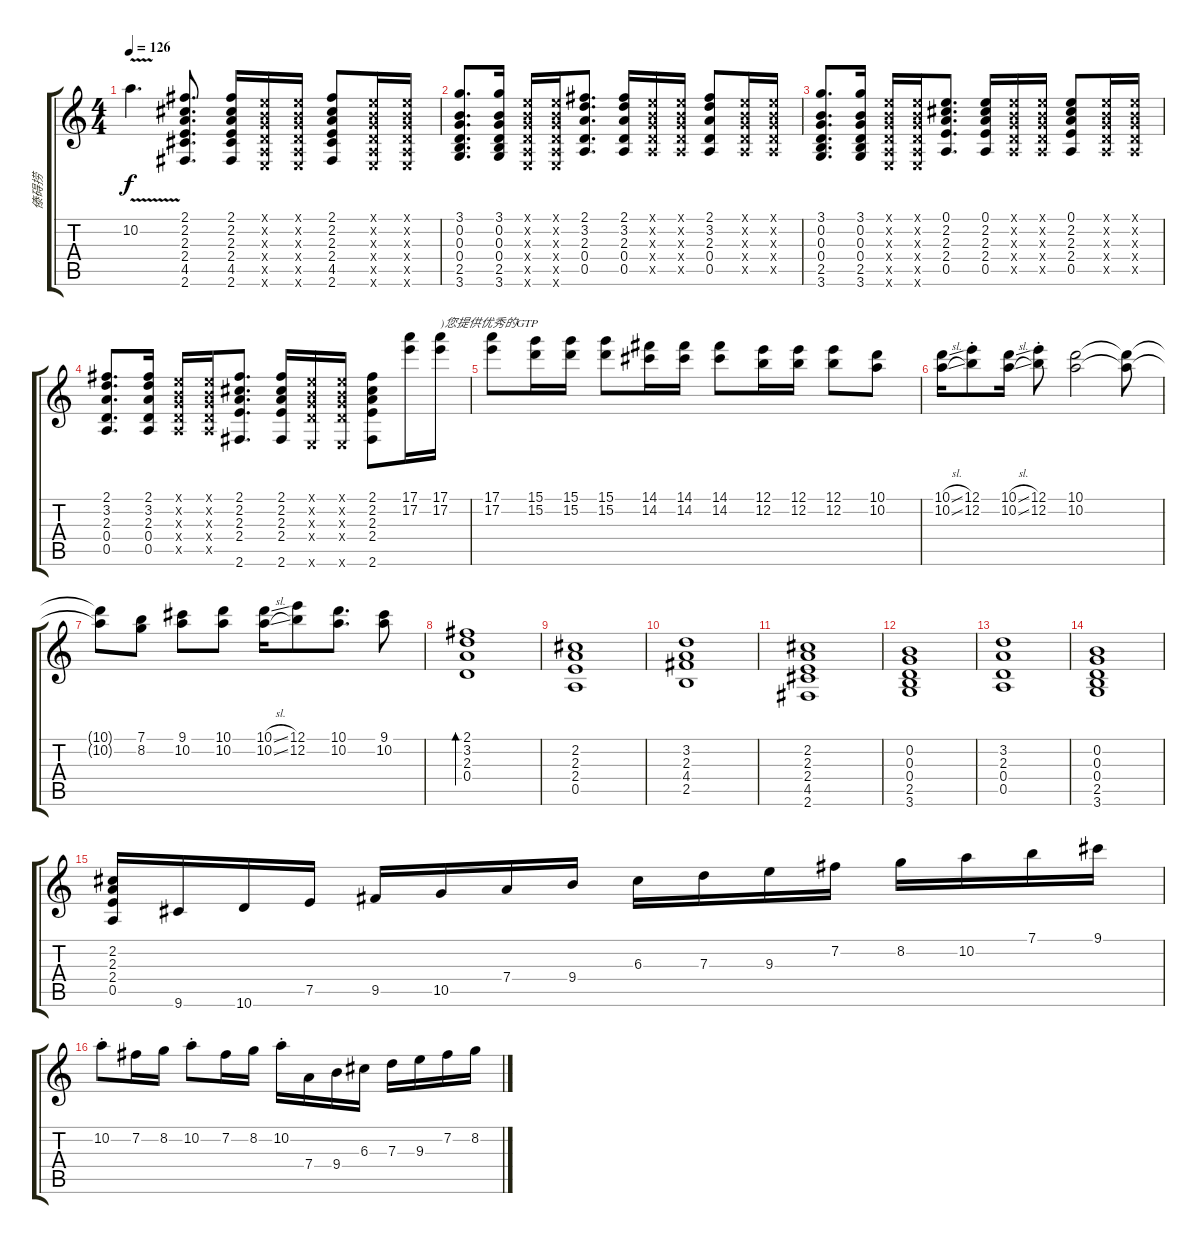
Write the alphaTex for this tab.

\track ("傣碍捞" "傣碍捞") {instrument acousticguitarsteel}
\staff {score tabs}
\tuning (E4 B3 G3 D3 A2 E2) {hide}
\ts (4 4)
\tempo 126
\clef g2
\ks c
10.2{v}.4{d dy f} (2.1 2.2 2.3 2.4 4.5 2.6).8{d} (2.1 2.2 2.3 2.4 4.5 2.6).16 (0.1{x} 0.2{x} 0.3{x} 0.4{x} 0.5{x} 0.6{x}).16 (0.1{x} 0.2{x} 0.3{x} 0.4{x} 0.5{x} 0.6{x}).16 (2.1 2.2 2.3 2.4 4.5 2.6).8 (0.1{x} 0.2{x} 0.3{x} 0.4{x} 0.5{x} 0.6{x}).16 (0.1{x} 0.2{x} 0.3{x} 0.4{x} 0.5{x} 0.6{x}).16 |
(3.1 0.2 0.3 0.4 2.5 3.6).8{d} (3.1 0.2 0.3 0.4 2.5 3.6).16 (0.1{x} 0.2{x} 0.3{x} 0.4{x} 0.5{x} 0.6{x}).16 (0.1{x} 0.2{x} 0.3{x} 0.4{x} 0.5{x} 0.6{x}).16 (2.1 3.2 2.3 0.4 0.5).8{d} (2.1 3.2 2.3 0.4 0.5).16 (0.1{x} 0.2{x} 0.3{x} 0.4{x} 0.5{x}).16 (0.1{x} 0.2{x} 0.3{x} 0.4{x} 0.5{x}).16 (2.1 3.2 2.3 0.4 0.5).8 (0.1{x} 0.2{x} 0.3{x} 0.4{x} 0.5{x}).16 (0.1{x} 0.2{x} 0.3{x} 0.4{x} 0.5{x}).16 |
(3.1 0.2 0.3 0.4 2.5 3.6).8{d} (3.1 0.2 0.3 0.4 2.5 3.6).16 (0.1{x} 0.2{x} 0.3{x} 0.4{x} 0.5{x} 0.6{x}).16 (0.1{x} 0.2{x} 0.3{x} 0.4{x} 0.5{x} 0.6{x}).16 (0.1 2.2 2.3 2.4 0.5).8{d} (0.1 2.2 2.3 2.4 0.5).16 (0.1{x} 0.2{x} 0.3{x} 0.4{x} 0.5{x}).16 (0.1{x} 0.2{x} 0.3{x} 0.4{x} 0.5{x}).16 (0.1 2.2 2.3 2.4 0.5).8 (0.1{x} 0.2{x} 0.3{x} 0.4{x} 0.5{x}).16 (0.1{x} 0.2{x} 0.3{x} 0.4{x} 0.5{x}).16 |
(2.1 3.2 2.3 0.4 0.5).8{d} (2.1 3.2 2.3 0.4 0.5).16 (0.1{x} 0.2{x} 0.3{x} 0.4{x} 0.5{x}).16 (0.1{x} 0.2{x} 0.3{x} 0.4{x} 0.5{x}).16 (2.1 2.2 2.3 2.4 2.6).8{d} (2.1 2.2 2.3 2.4 2.6).16 (0.1{x} 0.2{x} 0.3{x} 0.4{x} 0.6{x}).16 (0.1{x} 0.2{x} 0.3{x} 0.4{x} 0.6{x}).16 (2.1 2.2 2.3 2.4 2.6).8 (17.1 17.2).16 (17.1 17.2).16{txt ")您提供优秀的GTP"} |
(17.1 17.2).8 (15.1 15.2).16 (15.1 15.2).16 (15.1 15.2).8 (14.1 14.2).16 (14.1 14.2).16 (14.1 14.2).8 (12.1 12.2).16 (12.1 12.2).16 (12.1 12.2).8 (10.1 10.2).8 |
(10.1{sl} 10.2{sl}).16 (12.1{st} 12.2{st}).8 (10.1{sl} 10.2{sl}).16 (12.1{st} 12.2{st}).8 (10.1 10.2).2 (10.1{t} 10.2{t}).8 |
(10.1{t} 10.2{t}).8 (7.1 8.2).8 (9.1 10.2).8 (10.1 10.2).8 (10.1{sl} 10.2{sl}).16 (12.1 12.2).8 (10.1 10.2).8{d} (9.1 10.2).8 |
(2.1 3.2 2.3 0.4).1{bd 480} |
(2.2 2.3 2.4 0.5).1 |
(3.2 2.3 4.4 2.5).1 |
(2.2 2.3 2.4 4.5 2.6).1 |
(0.2 0.3 0.4 2.5 3.6).1 |
(3.2 2.3 0.4 0.5).1 |
(0.2 0.3 0.4 2.5 3.6).1 |
(2.2 2.3 2.4 0.5).16 9.6.16 10.6.16 7.5.16 9.5.16 10.5.16 7.4.16 9.4.16 6.3.16 7.3.16 9.3.16 7.2.16 8.2.16 10.2.16 7.1.16 9.1.16 |
10.2{st}.8 7.2.16 8.2.16 10.2{st}.8 7.2.16 8.2.16 10.2{st}.16 7.4.16 9.4.16 6.3.16 7.3.16 9.3.16 7.2.16 8.2.16
